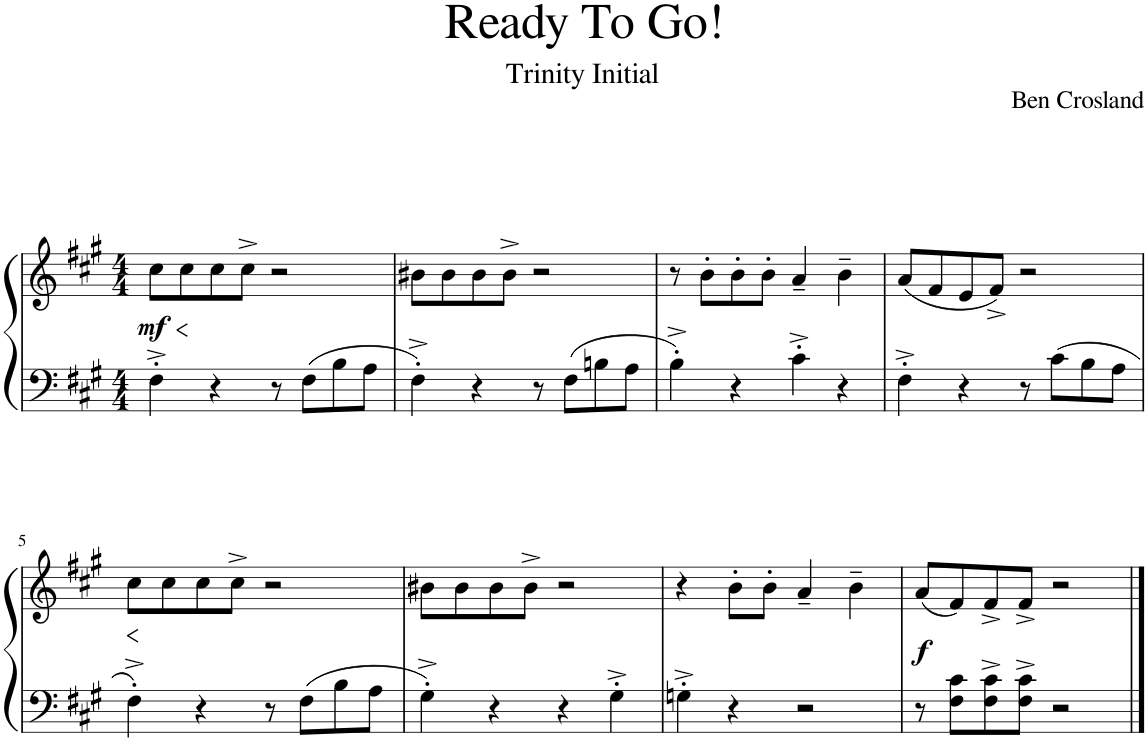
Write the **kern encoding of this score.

**kern	**kern	**dynam
*part1	*part1	*part1
*staff2	*staff1	*staff1/2
*I"Piano	*	*
*I'Pno.	*	*
*clefF4	*clefG2	*
*k[f#c#g#]	*k[f#c#g#]	*
*M4/4	*M4/4	*
=1	=1	=1
!	!	!LO:HP:b
!	!	!LO:DY:n=1:b
4F#'^\	8cc#\L	< mf
.	8cc#\	.
4r	8cc#\	.
.	8cc#^\J	.
8r	2r	.
8F#\L	.	.
8B\	.	.
8A\J	.	.
.	.	[
=2	=2	=2
4F#'^\	8b#X\L	.
.	8b#\	.
4r	8b#\	.
.	8b#^\J	.
8r	2r	.
8F#\L	.	.
8Bn\	.	.
8A\J	.	.
=3	=3	=3
4B'^\	8r	.
.	8b'\L	.
4r	8b'\	.
.	8b'\J	.
4c#'^\	4a~/	.
4r	4b~\	.
=4	=4	=4
4F#'^\	(8a/L	.
.	8f#/	.
4r	8e/	.
.	8f#^/J)	.
8r	2r	.
8c#\L	.	.
8B\	.	.
8A\J	.	.
!!LO:LB:g=z
=5	=5	=5
!	!	!LO:HP:b
4F#'^\	8cc#\L	<
.	8cc#\	.
4r	8cc#\	.
.	8cc#^\J	.
8r	2r	.
8F#\L	.	.
8B\	.	.
8A\J	.	.
.	.	[
=6	=6	=6
4G#'^\	8b#X\L	.
.	8b#\	.
4r	8b#\	.
.	8b#^\J	.
4r	2r	.
4G#'^\	.	.
=7	=7	=7
4Gn'^\	4r	.
4r	8b'\L	.
.	8b'\J	.
2r	4a~/	.
.	4b~\	.
=8	=8	=8
!	!	!LO:DY:b
8r	(8a/L	f
8F#\ 8c#\L	8f#/)	.
8F#\^ 8c#\^	8f#^/	.
8F#\^ 8c#\^J	8f#^/J	.
2r	2r	.
==	==	==
*-	*-	*-
